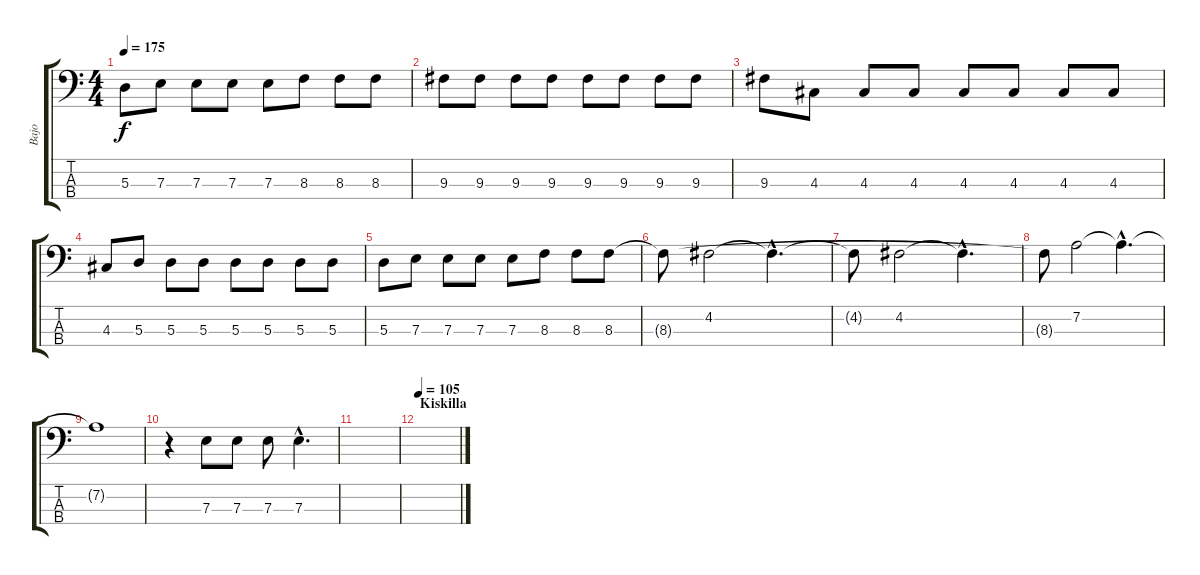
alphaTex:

\track ("Bajo" "Bajo") {instrument electricbassfinger}
\staff {score tabs}
\tuning (G2 D2 A1 E1) {hide}
\ts (4 4)
\tempo 175
\clef f4
\ks c
5.3.8{dy f} 7.3.8 7.3.8 7.3.8 7.3.8 8.3.8 8.3.8 8.3.8 |
9.3.8 9.3.8 9.3.8 9.3.8 9.3.8 9.3.8 9.3.8 9.3.8 |
9.3.8 4.3.8 4.3.8 4.3.8 4.3.8 4.3.8 4.3.8 4.3.8 |
4.3.8 5.3.8 5.3.8 5.3.8 5.3.8 5.3.8 5.3.8 5.3.8 |
5.3.8 7.3.8 7.3.8 7.3.8 7.3.8 8.3.8 8.3.8 8.3.8 |
8.3{t}.8 4.2.2 4.2{hac t}.4{d} |
4.2{t}.8 4.2.2 4.2{hac t}.4{d} |
8.3{t}.8 7.2.2 7.2{hac t}.4{d} |
7.2{t}.1 |
r.4 7.3.8 7.3.8 7.3.8 7.3{hac}.4{d} |
|
\section ("" "Kiskilla")
\tempo 105
